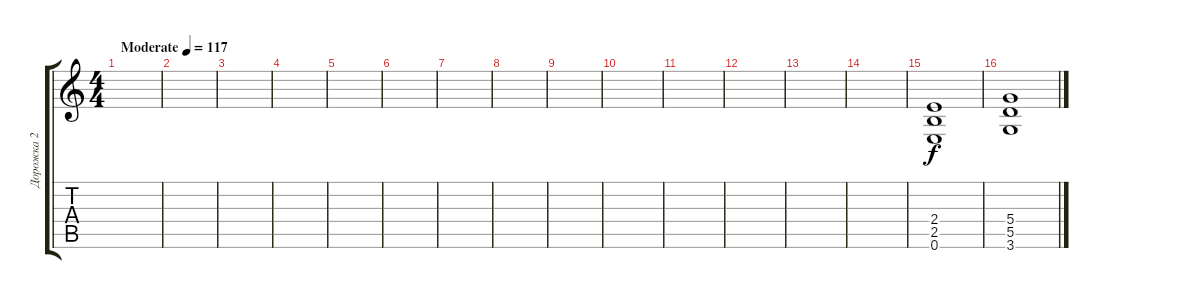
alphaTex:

\track ("Дорожка 2" "Дорожка 2") {instrument distortionguitar}
\staff {score tabs}
\tuning (E4 B3 G3 D3 A2 E2) {hide}
\ts (4 4)
\tempo (117 "Moderate")
\clef g2
\ks c
|
|
|
|
|
|
|
|
|
|
|
|
|
|
(2.4 2.5 0.6).1 |
(5.4 5.5 3.6).1
